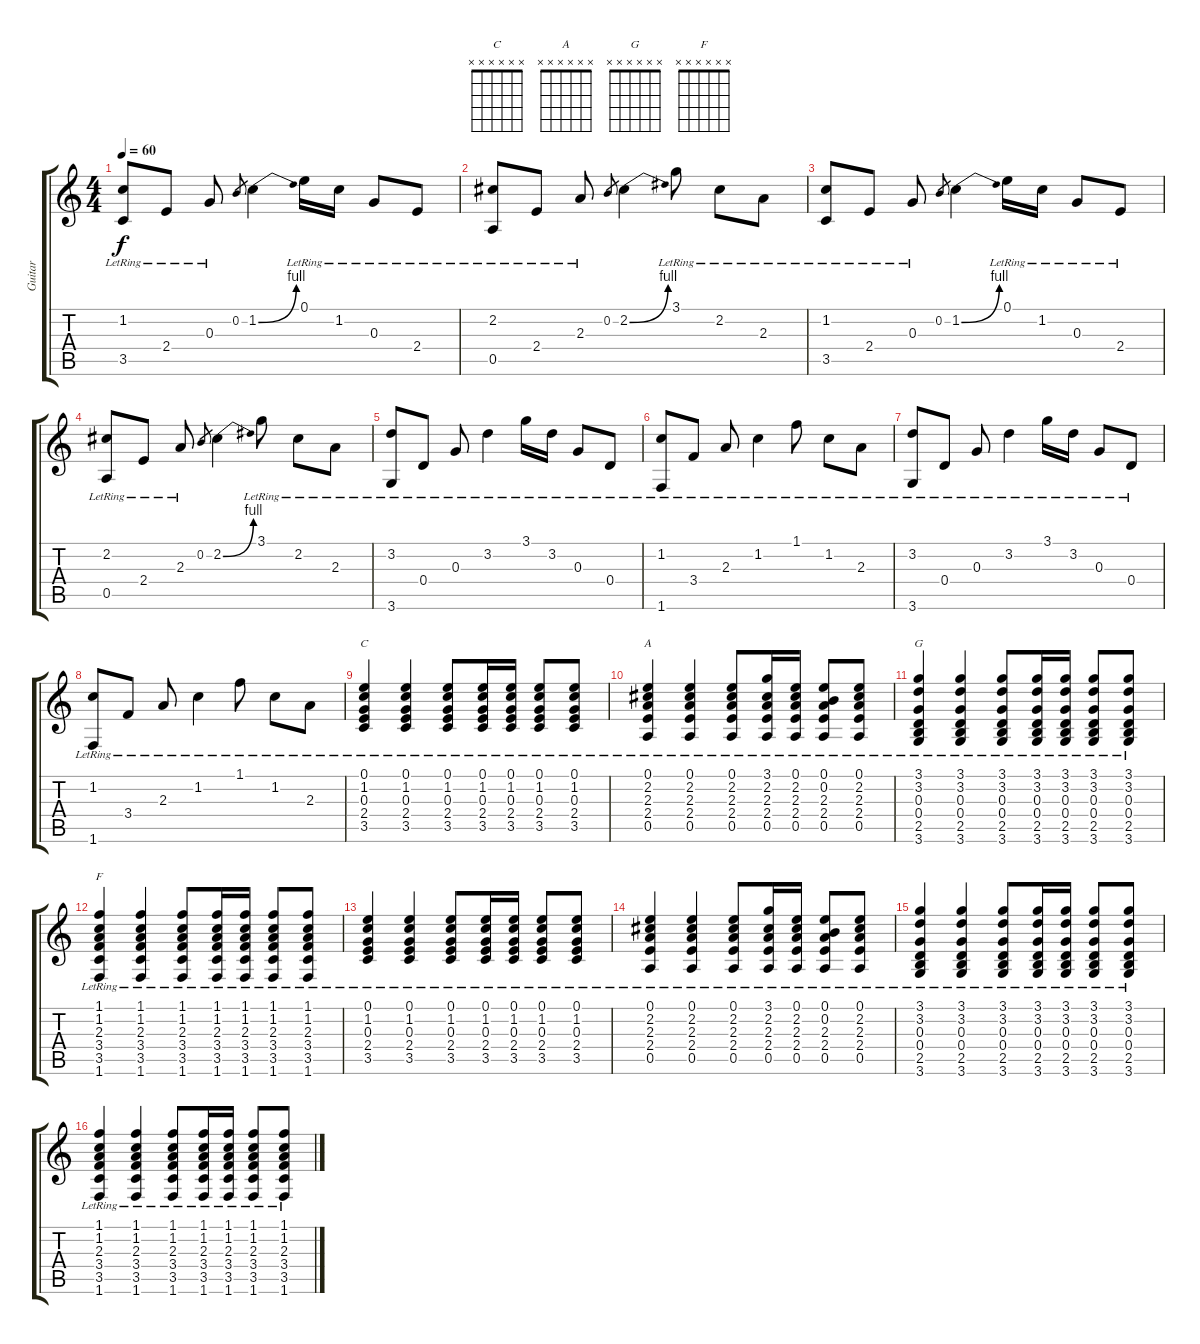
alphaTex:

\track ("Guitar" "Guitar") {instrument acousticguitarnylon}
\staff {score tabs}
\tuning (E4 B3 G3 D3 A2 E2) {hide}
\chord ("C" x x x x x x) {firstfret 0}
\chord ("A" x x x x x x) {firstfret 0}
\chord ("G" x x x x x x) {firstfret 0}
\chord ("F" x x x x x x) {firstfret 0}
\ts (4 4)
\tempo 60
\clef g2
\ks c
(1.2{lr} 3.5{lr}).8{dy f instrument acousticguitarnylon} 2.4{lr}.8 0.3{lr}.8 0.2.8{gr} 1.2{be (bend 0 0 60 4)}.4 0.1{lr}.16 1.2{lr}.16 0.3{lr}.8 2.4{lr}.8 |
(2.2{lr} 0.5{lr}).8 2.4{lr}.8 2.3{lr}.8 0.2.8{gr} 2.2{be (bend 0 0 60 4)}.4 3.1{lr}.8 2.2{lr}.8 2.3{lr}.8 |
(1.2{lr} 3.5{lr}).8 2.4{lr}.8 0.3{lr}.8 0.2.8{gr} 1.2{be (bend 0 0 60 4)}.4 0.1{lr}.16 1.2{lr}.16 0.3{lr}.8 2.4{lr}.8 |
(2.2{lr} 0.5{lr}).8 2.4{lr}.8 2.3{lr}.8 0.2.8{gr} 2.2{be (bend 0 0 60 4)}.4 3.1{lr}.8 2.2{lr}.8 2.3{lr}.8 |
(3.2{lr} 3.6{lr}).8 0.4{lr}.8 0.3{lr}.8 3.2{lr}.4 3.1{lr}.16 3.2{lr}.16 0.3{lr}.8 0.4{lr}.8 |
(1.2{lr} 1.6{lr}).8 3.4{lr}.8 2.3{lr}.8 1.2{lr}.4 1.1{lr}.8 1.2{lr}.8 2.3{lr}.8 |
(3.2{lr} 3.6{lr}).8 0.4{lr}.8 0.3{lr}.8 3.2{lr}.4 3.1{lr}.16 3.2{lr}.16 0.3{lr}.8 0.4{lr}.8 |
(1.2{lr} 1.6{lr}).8 3.4{lr}.8 2.3{lr}.8 1.2{lr}.4 1.1{lr}.8 1.2{lr}.8 2.3{lr}.8 |
(0.1{lr} 1.2{lr} 0.3{lr} 2.4{lr} 3.5{lr}).4{ch "C"} (0.1{lr} 1.2{lr} 0.3{lr} 2.4{lr} 3.5{lr}).4 (0.1{lr} 1.2{lr} 0.3{lr} 2.4{lr} 3.5{lr}).8 (0.1{lr} 1.2{lr} 0.3{lr} 2.4{lr} 3.5{lr}).16 (0.1{lr} 1.2{lr} 0.3{lr} 2.4{lr} 3.5{lr}).16 (0.1{lr} 1.2{lr} 0.3{lr} 2.4{lr} 3.5{lr}).8 (0.1{lr} 1.2{lr} 0.3{lr} 2.4{lr} 3.5{lr}).8 |
(0.1{lr} 2.2{lr} 2.3{lr} 2.4{lr} 0.5{lr}).4{ch "A"} (0.1{lr} 2.2{lr} 2.3{lr} 2.4{lr} 0.5{lr}).4 (0.1{lr} 2.2{lr} 2.3{lr} 2.4{lr} 0.5{lr}).8 (3.1{lr} 2.2{lr} 2.3{lr} 2.4{lr} 0.5{lr}).16 (0.1{lr} 2.2{lr} 2.3{lr} 2.4{lr} 0.5{lr}).16 (0.1{lr} 0.2{lr} 2.3{lr} 2.4{lr} 0.5{lr}).8 (0.1{lr} 2.2{lr} 2.3{lr} 2.4{lr} 0.5{lr}).8 |
(3.1{lr} 3.2{lr} 0.3{lr} 0.4{lr} 2.5{lr} 3.6{lr}).4{ch "G"} (3.1{lr} 3.2{lr} 0.3{lr} 0.4{lr} 2.5{lr} 3.6{lr}).4 (3.1{lr} 3.2{lr} 0.3{lr} 0.4{lr} 2.5{lr} 3.6{lr}).8 (3.1{lr} 3.2{lr} 0.3{lr} 0.4{lr} 2.5{lr} 3.6{lr}).16 (3.1{lr} 3.2{lr} 0.3{lr} 0.4{lr} 2.5{lr} 3.6{lr}).16 (3.1{lr} 3.2{lr} 0.3{lr} 0.4{lr} 2.5{lr} 3.6{lr}).8 (3.1{lr} 3.2{lr} 0.3{lr} 0.4{lr} 2.5{lr} 3.6{lr}).8 |
(1.1{lr} 1.2{lr} 2.3{lr} 3.4{lr} 3.5{lr} 1.6{lr}).4{ch "F"} (1.1{lr} 1.2{lr} 2.3{lr} 3.4{lr} 3.5{lr} 1.6{lr}).4 (1.1{lr} 1.2{lr} 2.3{lr} 3.4{lr} 3.5{lr} 1.6{lr}).8 (1.1{lr} 1.2{lr} 2.3{lr} 3.4{lr} 3.5{lr} 1.6{lr}).16 (1.1{lr} 1.2{lr} 2.3{lr} 3.4{lr} 3.5{lr} 1.6{lr}).16 (1.1{lr} 1.2{lr} 2.3{lr} 3.4{lr} 3.5{lr} 1.6{lr}).8 (1.1{lr} 1.2{lr} 2.3{lr} 3.4{lr} 3.5{lr} 1.6{lr}).8 |
(0.1{lr} 1.2{lr} 0.3{lr} 2.4{lr} 3.5{lr}).4 (0.1{lr} 1.2{lr} 0.3{lr} 2.4{lr} 3.5{lr}).4 (0.1{lr} 1.2{lr} 0.3{lr} 2.4{lr} 3.5{lr}).8 (0.1{lr} 1.2{lr} 0.3{lr} 2.4{lr} 3.5{lr}).16 (0.1{lr} 1.2{lr} 0.3{lr} 2.4{lr} 3.5{lr}).16 (0.1{lr} 1.2{lr} 0.3{lr} 2.4{lr} 3.5{lr}).8 (0.1{lr} 1.2{lr} 0.3{lr} 2.4{lr} 3.5{lr}).8 |
(0.1{lr} 2.2{lr} 2.3{lr} 2.4{lr} 0.5{lr}).4 (0.1{lr} 2.2{lr} 2.3{lr} 2.4{lr} 0.5{lr}).4 (0.1{lr} 2.2{lr} 2.3{lr} 2.4{lr} 0.5{lr}).8 (3.1{lr} 2.2{lr} 2.3{lr} 2.4{lr} 0.5{lr}).16 (0.1{lr} 2.2{lr} 2.3{lr} 2.4{lr} 0.5{lr}).16 (0.1{lr} 0.2{lr} 2.3{lr} 2.4{lr} 0.5{lr}).8 (0.1{lr} 2.2{lr} 2.3{lr} 2.4{lr} 0.5{lr}).8 |
(3.1{lr} 3.2{lr} 0.3{lr} 0.4{lr} 2.5{lr} 3.6{lr}).4 (3.1{lr} 3.2{lr} 0.3{lr} 0.4{lr} 2.5{lr} 3.6{lr}).4 (3.1{lr} 3.2{lr} 0.3{lr} 0.4{lr} 2.5{lr} 3.6{lr}).8 (3.1{lr} 3.2{lr} 0.3{lr} 0.4{lr} 2.5{lr} 3.6{lr}).16 (3.1{lr} 3.2{lr} 0.3{lr} 0.4{lr} 2.5{lr} 3.6{lr}).16 (3.1{lr} 3.2{lr} 0.3{lr} 0.4{lr} 2.5{lr} 3.6{lr}).8 (3.1{lr} 3.2{lr} 0.3{lr} 0.4{lr} 2.5{lr} 3.6{lr}).8 |
(1.1{lr} 1.2{lr} 2.3{lr} 3.4{lr} 3.5{lr} 1.6{lr}).4 (1.1{lr} 1.2{lr} 2.3{lr} 3.4{lr} 3.5{lr} 1.6{lr}).4 (1.1{lr} 1.2{lr} 2.3{lr} 3.4{lr} 3.5{lr} 1.6{lr}).8 (1.1{lr} 1.2{lr} 2.3{lr} 3.4{lr} 3.5{lr} 1.6{lr}).16 (1.1{lr} 1.2{lr} 2.3{lr} 3.4{lr} 3.5{lr} 1.6{lr}).16 (1.1{lr} 1.2{lr} 2.3{lr} 3.4{lr} 3.5{lr} 1.6{lr}).8 (1.1{lr} 1.2{lr} 2.3{lr} 3.4{lr} 3.5{lr} 1.6{lr}).8
